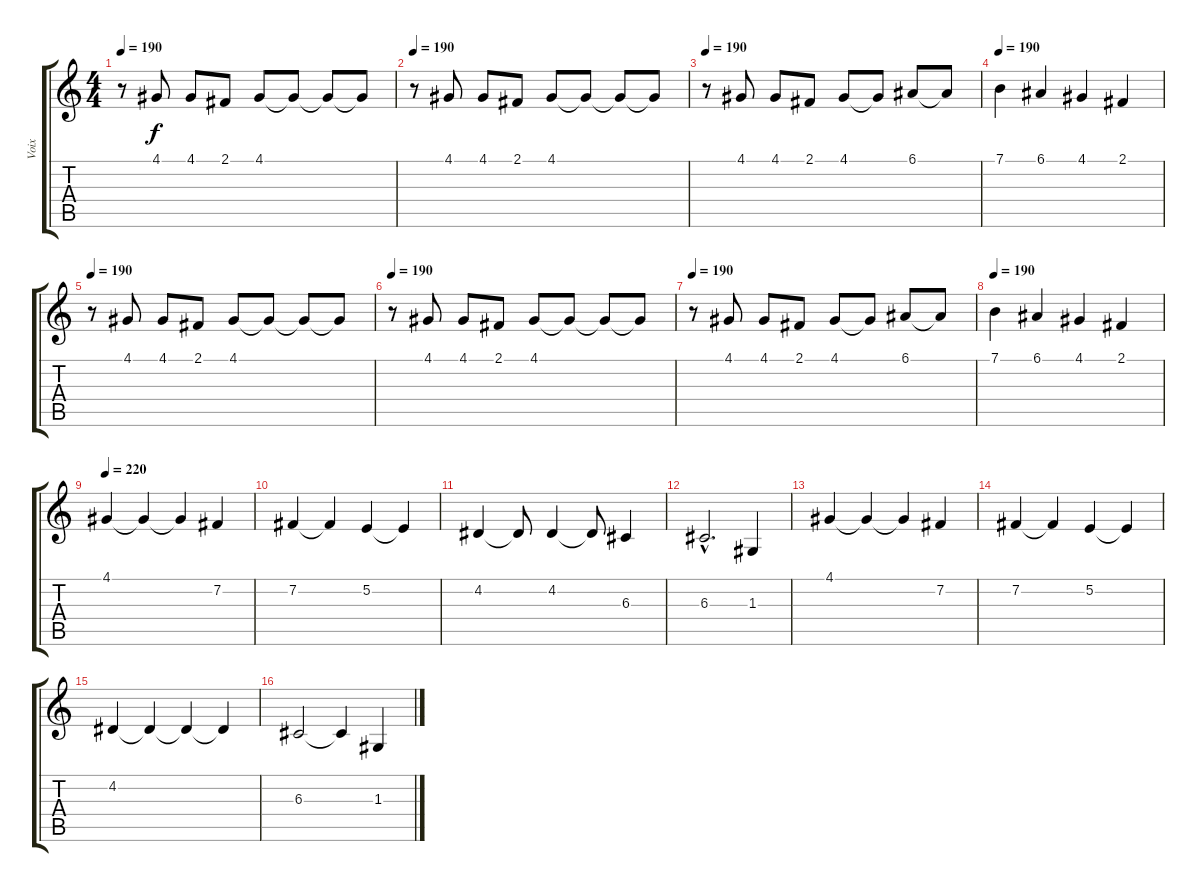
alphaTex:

\track ("Voix" "Voix") {instrument lead6voice}
\staff {score tabs}
\tuning (E4 B3 G3 D3 A2 E2) {hide}
\ts (4 4)
\tempo 190
\clef g2
\ks c
r.8{dy f} 4.1.8 4.1.8 2.1.8 4.1.8 4.1{t}.8 4.1{t}.8 4.1{t}.8 |
\tempo 190
r.8 4.1.8 4.1.8 2.1.8 4.1.8 4.1{t}.8 4.1{t}.8 4.1{t}.8 |
\tempo 190
r.8 4.1.8 4.1.8 2.1.8 4.1.8 4.1{t}.8 6.1.8 6.1{t}.8 |
\tempo 190
7.1.4 6.1.4 4.1.4 2.1.4 |
\tempo 190
r.8 4.1.8 4.1.8 2.1.8 4.1.8 4.1{t}.8 4.1{t}.8 4.1{t}.8 |
\tempo 190
r.8 4.1.8 4.1.8 2.1.8 4.1.8 4.1{t}.8 4.1{t}.8 4.1{t}.8 |
\tempo 190
r.8 4.1.8 4.1.8 2.1.8 4.1.8 4.1{t}.8 6.1.8 6.1{t}.8 |
\tempo 190
7.1.4 6.1.4 4.1.4 2.1.4 |
\tempo 220
4.1.4 4.1{t}.4 4.1{t}.4 7.2.4 |
7.2.4 7.2{t}.4 5.2.4 5.2{t}.4 |
4.2.4 4.2{t}.8 4.2.4 4.2{t}.8 6.3.4 |
6.3{hac}.2{d} 1.3.4 |
4.1.4 4.1{t}.4 4.1{t}.4 7.2.4 |
7.2.4 7.2{t}.4 5.2.4 5.2{t}.4 |
4.2.4 4.2{t}.4 4.2{t}.4 4.2{t}.4 |
6.3.2 6.3{t}.4 1.3.4
